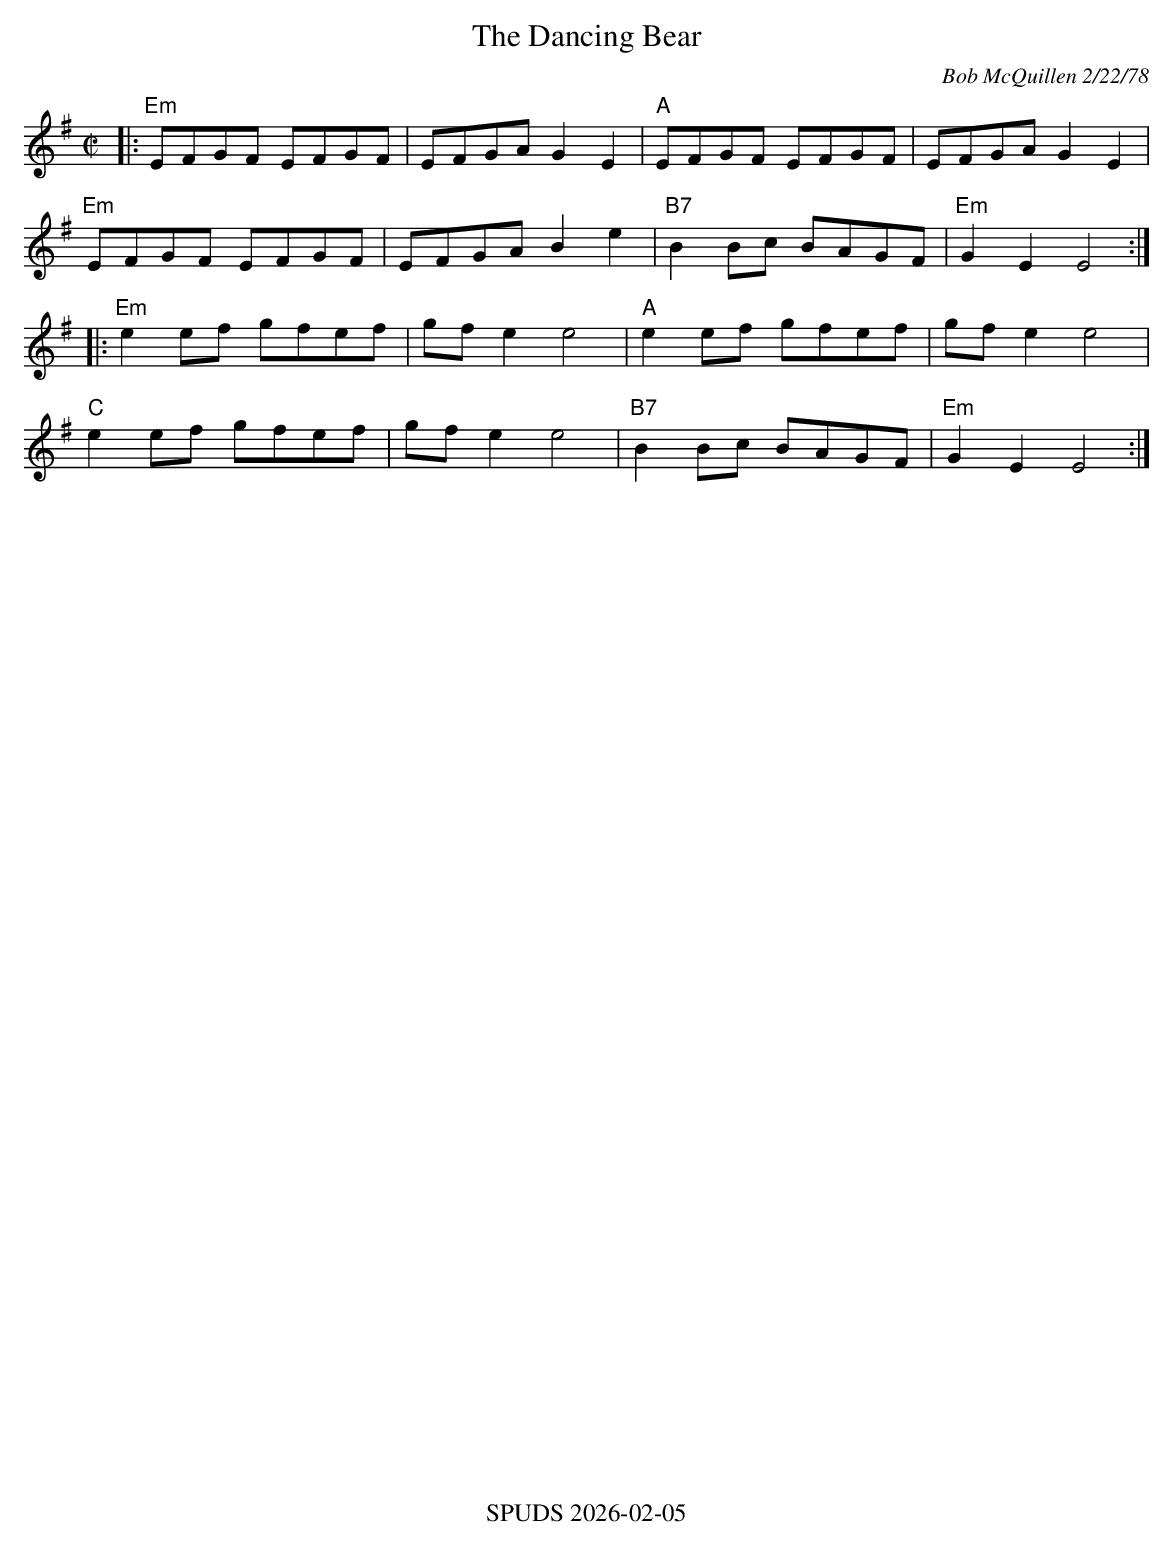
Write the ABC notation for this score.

X:1
T:The Dancing Bear
C:Bob McQuillen 2/22/78
M: C|
L:1/8
K: Em
|: "Em"EFGF EFGF | EFGA G2E2 | "A"EFGF EFGF | EFGA G2E2 |
"Em"EFGF EFGF | EFGA B2e2 | "B7"B2Bc BAGF | "Em"G2E2 E4 :|
|: "Em"e2ef gfef | gfe2 e4 | "A"e2ef gfef | gfe2 e4 |
 "C"e2ef gfef | gfe2 e4 | "B7"B2Bc BAGF | "Em"G2E2 E4  :|
